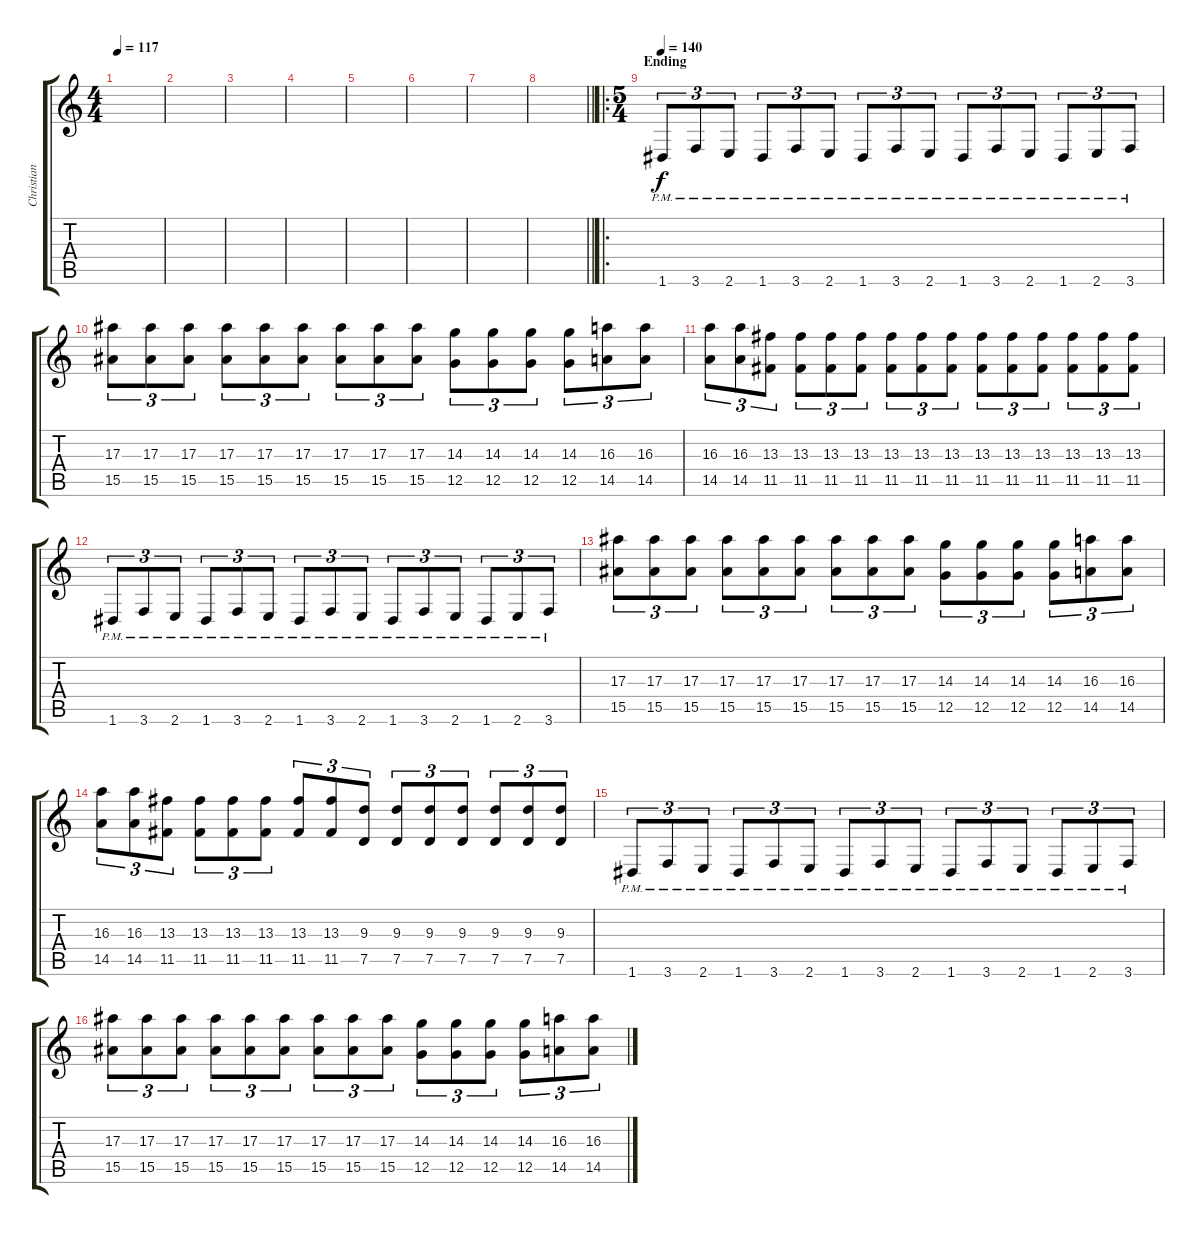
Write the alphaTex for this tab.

\track ("Christian Andreu" "Christian ") {instrument distortionguitar}
\staff {score tabs}
\tuning (D4 A3 F3 C3 G2 D2) {hide}
\ts (4 4)
\tempo 117
\clef g2
\ks c
|
|
|
|
|
|
|
\barLineRight lightlight
|
\ro
\ts (5 4)
\section ("" "Ending")
\tempo 140
1.6{pm}.8{tu (3 2)} 3.6{pm}.8{tu (3 2)} 2.6{pm}.8{tu (3 2)} 1.6{pm}.8{tu (3 2)} 3.6{pm}.8{tu (3 2)} 2.6{pm}.8{tu (3 2)} 1.6{pm}.8{tu (3 2)} 3.6{pm}.8{tu (3 2)} 2.6{pm}.8{tu (3 2)} 1.6{pm}.8{tu (3 2)} 3.6{pm}.8{tu (3 2)} 2.6{pm}.8{tu (3 2)} 1.6{pm}.8{tu (3 2)} 2.6{pm}.8{tu (3 2)} 3.6{pm}.8{tu (3 2)} |
(17.3 15.5).8{tu (3 2)} (17.3 15.5).8{tu (3 2)} (17.3 15.5).8{tu (3 2)} (17.3 15.5).8{tu (3 2)} (17.3 15.5).8{tu (3 2)} (17.3 15.5).8{tu (3 2)} (17.3 15.5).8{tu (3 2)} (17.3 15.5).8{tu (3 2)} (17.3 15.5).8{tu (3 2)} (14.3 12.5).8{tu (3 2)} (14.3 12.5).8{tu (3 2)} (14.3 12.5).8{tu (3 2)} (14.3 12.5).8{tu (3 2)} (16.3 14.5).8{tu (3 2)} (16.3 14.5).8{tu (3 2)} |
(16.3 14.5).8{tu (3 2)} (16.3 14.5).8{tu (3 2)} (13.3 11.5).8{tu (3 2)} (13.3 11.5).8{tu (3 2)} (13.3 11.5).8{tu (3 2)} (13.3 11.5).8{tu (3 2)} (13.3 11.5).8{tu (3 2)} (13.3 11.5).8{tu (3 2)} (13.3 11.5).8{tu (3 2)} (13.3 11.5).8{tu (3 2)} (13.3 11.5).8{tu (3 2)} (13.3 11.5).8{tu (3 2)} (13.3 11.5).8{tu (3 2)} (13.3 11.5).8{tu (3 2)} (13.3 11.5).8{tu (3 2)} |
1.6{pm}.8{tu (3 2)} 3.6{pm}.8{tu (3 2)} 2.6{pm}.8{tu (3 2)} 1.6{pm}.8{tu (3 2)} 3.6{pm}.8{tu (3 2)} 2.6{pm}.8{tu (3 2)} 1.6{pm}.8{tu (3 2)} 3.6{pm}.8{tu (3 2)} 2.6{pm}.8{tu (3 2)} 1.6{pm}.8{tu (3 2)} 3.6{pm}.8{tu (3 2)} 2.6{pm}.8{tu (3 2)} 1.6{pm}.8{tu (3 2)} 2.6{pm}.8{tu (3 2)} 3.6{pm}.8{tu (3 2)} |
(17.3 15.5).8{tu (3 2)} (17.3 15.5).8{tu (3 2)} (17.3 15.5).8{tu (3 2)} (17.3 15.5).8{tu (3 2)} (17.3 15.5).8{tu (3 2)} (17.3 15.5).8{tu (3 2)} (17.3 15.5).8{tu (3 2)} (17.3 15.5).8{tu (3 2)} (17.3 15.5).8{tu (3 2)} (14.3 12.5).8{tu (3 2)} (14.3 12.5).8{tu (3 2)} (14.3 12.5).8{tu (3 2)} (14.3 12.5).8{tu (3 2)} (16.3 14.5).8{tu (3 2)} (16.3 14.5).8{tu (3 2)} |
(16.3 14.5).8{tu (3 2)} (16.3 14.5).8{tu (3 2)} (13.3 11.5).8{tu (3 2)} (13.3 11.5).8{tu (3 2)} (13.3 11.5).8{tu (3 2)} (13.3 11.5).8{tu (3 2)} (13.3 11.5).8{tu (3 2)} (13.3 11.5).8{tu (3 2)} (9.3 7.5).8{tu (3 2)} (9.3 7.5).8{tu (3 2)} (9.3 7.5).8{tu (3 2)} (9.3 7.5).8{tu (3 2)} (9.3 7.5).8{tu (3 2)} (9.3 7.5).8{tu (3 2)} (9.3 7.5).8{tu (3 2)} |
1.6{pm}.8{tu (3 2)} 3.6{pm}.8{tu (3 2)} 2.6{pm}.8{tu (3 2)} 1.6{pm}.8{tu (3 2)} 3.6{pm}.8{tu (3 2)} 2.6{pm}.8{tu (3 2)} 1.6{pm}.8{tu (3 2)} 3.6{pm}.8{tu (3 2)} 2.6{pm}.8{tu (3 2)} 1.6{pm}.8{tu (3 2)} 3.6{pm}.8{tu (3 2)} 2.6{pm}.8{tu (3 2)} 1.6{pm}.8{tu (3 2)} 2.6{pm}.8{tu (3 2)} 3.6{pm}.8{tu (3 2)} |
(17.3 15.5).8{tu (3 2)} (17.3 15.5).8{tu (3 2)} (17.3 15.5).8{tu (3 2)} (17.3 15.5).8{tu (3 2)} (17.3 15.5).8{tu (3 2)} (17.3 15.5).8{tu (3 2)} (17.3 15.5).8{tu (3 2)} (17.3 15.5).8{tu (3 2)} (17.3 15.5).8{tu (3 2)} (14.3 12.5).8{tu (3 2)} (14.3 12.5).8{tu (3 2)} (14.3 12.5).8{tu (3 2)} (14.3 12.5).8{tu (3 2)} (16.3 14.5).8{tu (3 2)} (16.3 14.5).8{tu (3 2)}
